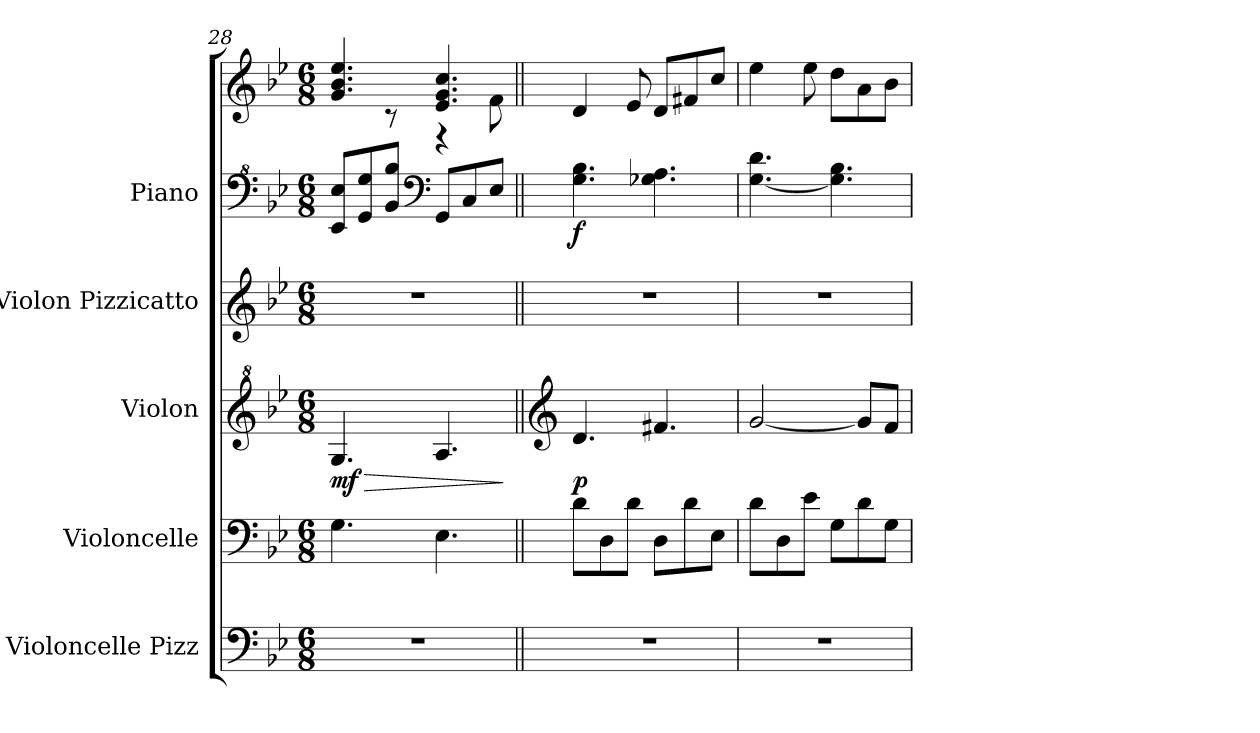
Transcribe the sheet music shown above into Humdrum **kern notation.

**kern	**kern	**kern	**dynam	**kern	**kern	**kern	**dynam
*part5	*part4	*part3	*part3	*part2	*part1	*part1	*part1
*staff6	*staff5	*staff4	*staff4	*staff3	*staff2	*staff1	*staff1/2
*I"Violoncelle Pizz	*I"Violoncelle	*I"Violon	*	*I"Violon Pizzicatto	*I"Piano	*	*
*I'Vlc Pizz	*I'Vlc	*I'Vln.	*	*I'Vln. Pizz.	*I'Pia.	*	*
*clefF4	*clefF4	*clefG^2	*	*clefG2	*clefF^4	*clefG2	*
*k[b-e-]	*k[b-e-]	*k[b-e-]	*	*k[b-e-]	*k[b-e-]	*k[b-e-]	*
*M6/8	*M6/8	*M6/8	*	*M6/8	*M6/8	*M6/8	*
=28	=28	=28	=28	=28	=28	=28	=28
!	!	!	!LO:HP:b	!	!	!	!
*	*	*	*	*	*	*^	*
!	!	!	!LO:DY:n=1:b	!	!	!	!	!
2.r	4.G\	4.g/	> mf	2.r	8E-/ 8e-/L	4.g/ 4.b-/ 4.ee-/	4ryy	.
.	.	.	.	.	8G/ 8g/	.	.	.
.	.	.	.	.	8B-/ 8b-/J	.	8r	.
*	*	*	*	*	*clefF4	*	*	*
.	4.E-\	4.a/	.	.	8GG/L	4.e-/ 4.g/ 4.cc/	4r	.
.	.	.	.	.	8C/	.	.	.
.	.	.	.	.	8E-/J	.	8f\	.
*	*	*	*	*	*	*v	*v	*
.	.	.	]	.	.	.	.
=29||	=29||	=29||	=29||	=29||	=29||	=29||	=29||
*	*	*clefG2	*	*	*	*	*
!	!	!	!LO:DY:b	!	!	!	!LO:DY:b=2
2.r	8d\L	4.d/	p	2.r	4.G\ 4.B-\	4d/	f
.	8D\	.	.	.	.	.	.
.	8d\J	.	.	.	.	8e-/	.
.	8D\L	4.f#X/	.	.	4.G-X\ 4.A\	8d/L	.
.	8d\	.	.	.	.	8f#X/	.
.	8E-\J	.	.	.	.	8cc/J	.
=30	=30	=30	=30	=30	=30	=30	=30
2.r	8d\L	[2g/	.	2.r	[4.G\ 4.d\	4ee-\	.
.	8D\	.	.	.	.	.	.
.	8e-\J	.	.	.	.	8ee-\	.
.	8G\L	.	.	.	4.G\] 4.B-\	8dd\L	.
.	8d\	8g/L]	.	.	.	8a\	.
.	8G\J	8f/J	.	.	.	8b-\J	.
=	=	=	=	=	=	=	=
*-	*-	*-	*-	*-	*-	*-	*-
